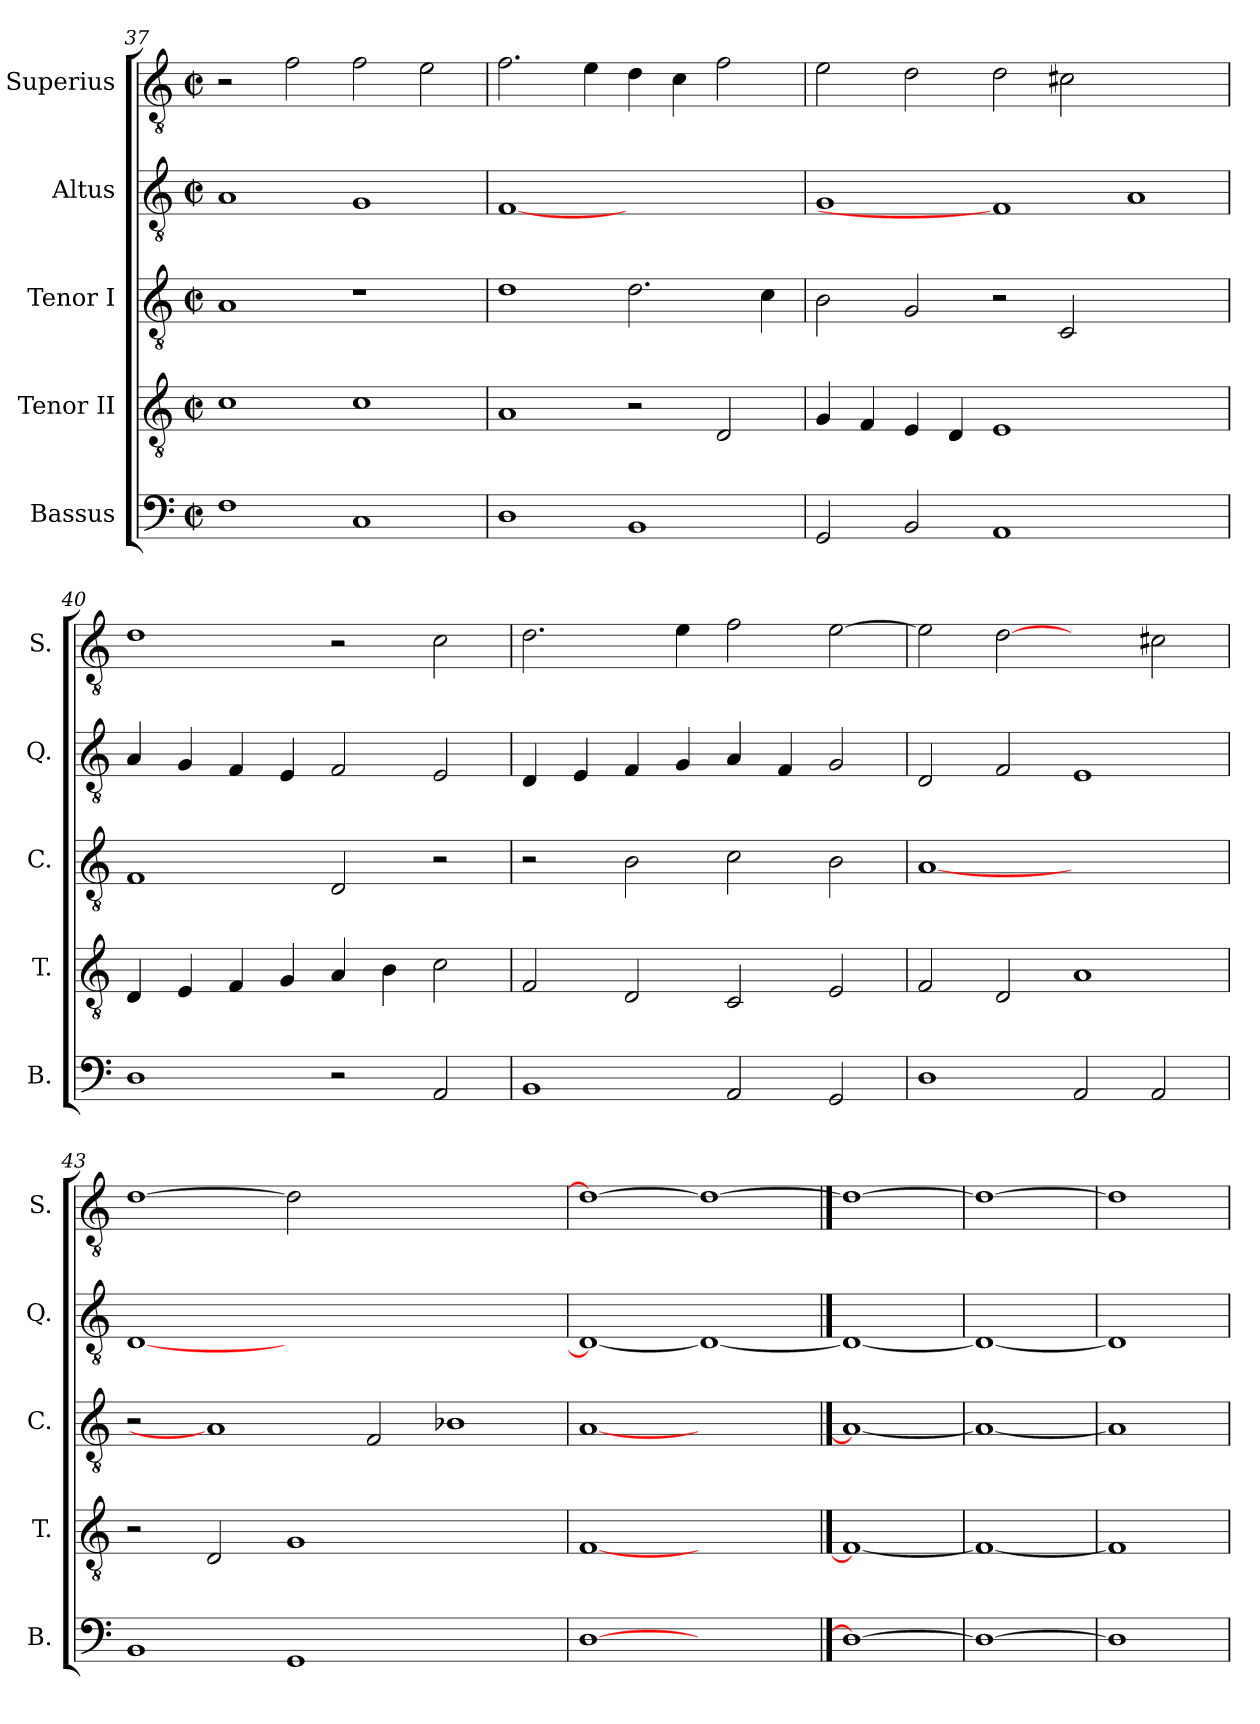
**kern	**kern	**kern	**kern	**kern
*part5	*part4	*part3	*part2	*part1
*staff5	*staff4	*staff3	*staff2	*staff1
*I"Bassus	*I"Tenor II	*I"Tenor I	*I"Altus	*I"Superius
*I'B.	*I'T.	*I'C.	*I'Q.	*I'S.
*clefF4	*clefGv2	*clefGv2	*clefGv2	*clefGv2
*	*ITrd7c12	*ITrd7c12	*ITrd7c12	*ITrd7c12
*k[]	*k[]	*k[]	*k[]	*k[]
*C:	*C:	*C:	*C:	*C:
*M2/2	*M2/2	*M2/2	*M2/2	*M2/2
*met(c|)	*met(c|)	*met(c|)	*met(c|)	*met(c|)
=37	=37	=37	=37	=37
1Fi	1Ci	1AAi	1AAi	2r
.	.	.	.	2Fi\
1Ci	1Ci	1r	1GGi	2Fi\
.	.	.	.	2Ei\
!!LO:PB:g=z
=38	=38	=38	=38	=38
1Di	1AAi	1Di	[1FFi	2.Fi\
.	.	.	.	4Ei\
1BBi	2r	2.Di\	1ryy	4Di\
.	.	.	.	4Ci\
.	2DDi/	.	.	2Fi\
.	.	4Ci\	.	.
=39	=39	=39	=39	=39
2GGi/	4GGi/	2BBi\	1GGi	2Ei\
.	4FFi/	.	.	.
2BBi/	4EEi/	2GGi/	.	2Di\
.	4DDi/	.	.	.
1AAi	1EEi	2r	1FFi]	2Di\
.	.	2CCi/	.	2C#Xi\
1ryy	1ryy	1ryy	1AAi	1ryy
=40	=40	=40	=40	=40
1Di	4DDi/	1FFi	4AAi/	1Di
.	4EEi/	.	4GGi/	.
.	4FFi/	.	4FFi/	.
.	4GGi/	.	4EEi/	.
2r	4AAi/	2DDi/	2FFi/	2r
.	4BBi\	.	.	.
2AAi/	2Ci\	2r	2EEi/	2Ci\
!!LO:LB:g=z
=41	=41	=41	=41	=41
1BBi	2FFi/	2r	4DDi/	2.Di\
.	.	.	4EEi/	.
.	2DDi/	2BBi\	4FFi/	.
.	.	.	4GGi/	4Ei\
2AAi/	2CCi/	2Ci\	4AAi/	2Fi\
.	.	.	4FFi/	.
2GGi/	2EEi/	2BBi\	2GGi/	[>2Ei\
=42	=42	=42	=42	=42
1Di	2FFi/	[1AAi	2DDi/	2Ei\]
.	2DDi/	.	2FFi/	[2Di
2AAi/	1AAi	1ryy	1EEi	2ryy
2AAi/	.	.	.	2C#Xi\
=43	=43	=43	=43	=43
1BBi	2r	2r	[<1DDi	[>1Di
.	2DDi/	1AAi]	.	.
1GGi	1GGi	.	0ryy	2Di]
.	.	2FFi/	.	1.ryy
1ryy	1ryy	1BB-Xi	.	.
=44	=44	=44	=44	=44
[1Di	[1FFi	[1AAi	1DDi_<	1Di_>
1ryy	1ryy	1ryy	1DDi_	1Di_
==45	==45	==45	==45	==45
1Di_	1FFi_	1AAi_	1DDi_	1Di_
=46	=46	=46	=46	=46
1Di_	1FFi_	1AAi_	1DDi_	1Di_
=47	=47	=47	=47	=47
1Di]	1FFi]	1AAi]	1DDi]	1Di]
=	=	=	=	=
*-	*-	*-	*-	*-
